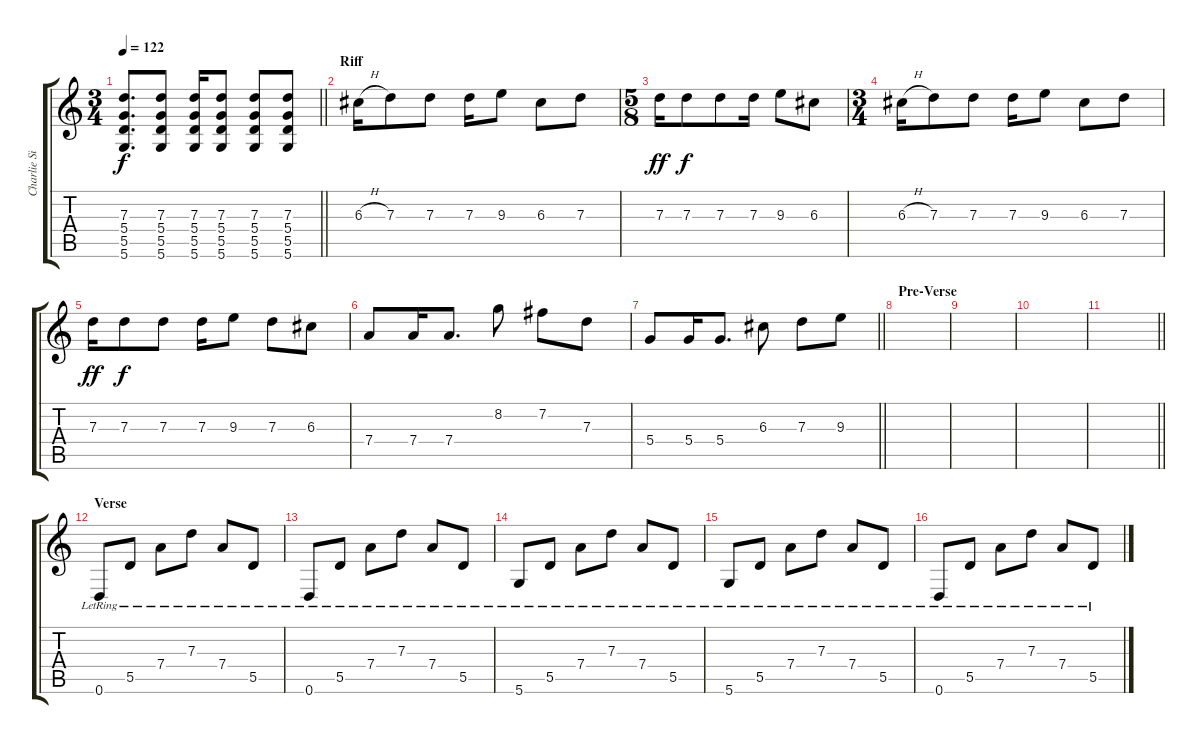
\track ("Charlie Simpson" "Charlie Si") {instrument distortionguitar}
\staff {score tabs}
\tuning (E4 B3 G3 D3 A2 D2) {hide}
\ts (3 4)
\tempo 122
\clef g2
\barLineRight lightlight
\ks c
(7.3 5.4 5.5 5.6).8{d dy f} (7.3 5.4 5.5 5.6).8 (7.3 5.4 5.5 5.6).16 (7.3 5.4 5.5 5.6).8 (7.3 5.4 5.5 5.6).8 (7.3 5.4 5.5 5.6).8 |
\section ("" "Riff")
6.3{h}.16 7.3.8 7.3.8 7.3.16 9.3.8 6.3.8 7.3.8 |
\ts (5 8)
7.3.16{dy ff} 7.3.8{dy f} 7.3.8 7.3.16 9.3.8 6.3.8 |
\ts (3 4)
6.3{h}.16 7.3.8 7.3.8 7.3.16 9.3.8 6.3.8 7.3.8 |
7.3.16{dy ff} 7.3.8{dy f} 7.3.8 7.3.16 9.3.8 7.3.8 6.3.8 |
7.4.8 7.4.16 7.4.8{d} 8.2.8 7.2.8 7.3.8 |
\barLineRight lightlight
5.4.8 5.4.16 5.4.8{d} 6.3.8 7.3.8 9.3.8 |
\section ("" "Pre-Verse")
|
|
|
\barLineRight lightlight
|
\section ("" "Verse")
0.6{lr}.8{volume 13 instrument acousticguitarsteel} 5.5{lr}.8 7.4{lr}.8 7.3{lr}.8 7.4{lr}.8 5.5{lr}.8 |
0.6{lr}.8 5.5{lr}.8 7.4{lr}.8 7.3{lr}.8 7.4{lr}.8 5.5{lr}.8 |
5.6{lr}.8 5.5{lr}.8 7.4{lr}.8 7.3{lr}.8 7.4{lr}.8 5.5{lr}.8 |
5.6{lr}.8 5.5{lr}.8 7.4{lr}.8 7.3{lr}.8 7.4{lr}.8 5.5{lr}.8 |
0.6{lr}.8 5.5{lr}.8 7.4{lr}.8 7.3{lr}.8 7.4{lr}.8 5.5{lr}.8
